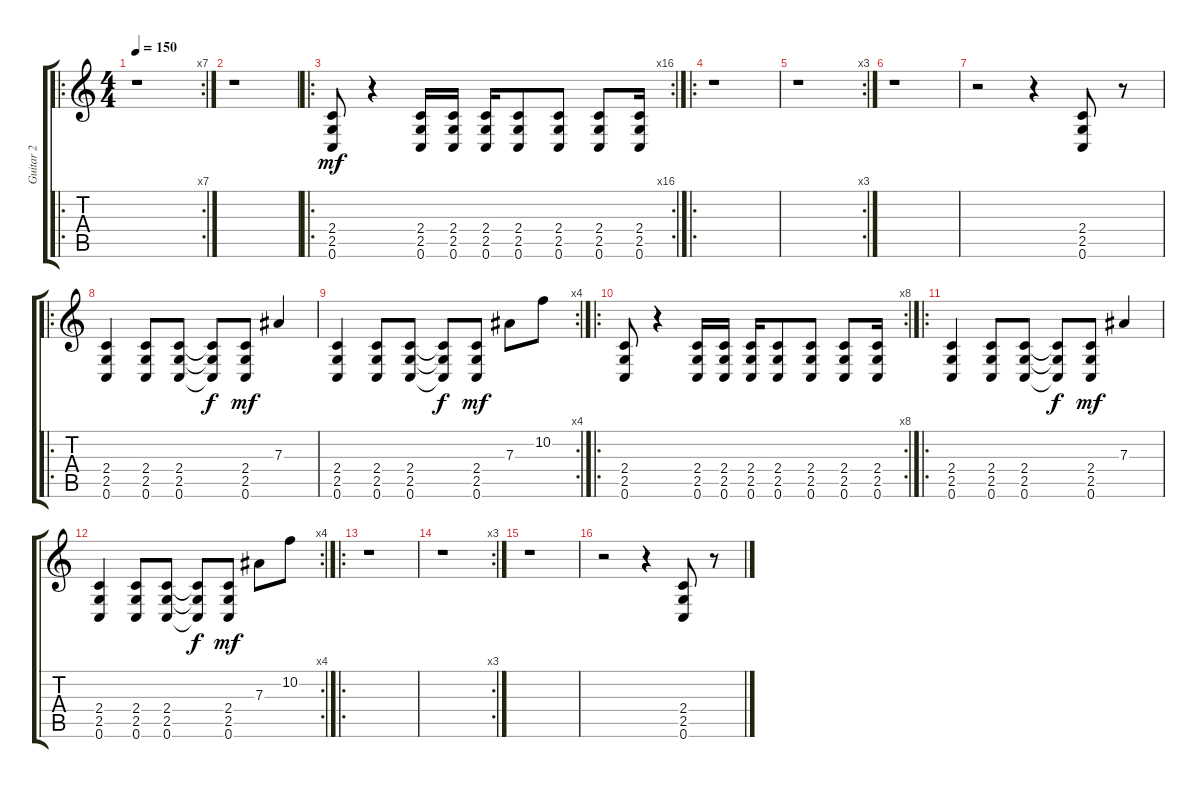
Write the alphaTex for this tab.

\track ("Guitar 2" "Guitar 2") {instrument overdrivenguitar}
\staff {score tabs}
\tuning (C4 G3 Eb3 Bb2 F2 C2) {hide}
\ro
\rc 7
\ts (4 4)
\tempo 150
\clef g2
\ks c
r.1{dy mf instrument overdrivenguitar} |
r.1 |
\ro
\rc 16
(2.4 2.5 0.6).8 r.4 (2.4 2.5 0.6).16 (2.4 2.5 0.6).16 (2.4 2.5 0.6).16 (2.4 2.5 0.6).8 (2.4 2.5 0.6).8 (2.4 2.5 0.6).8 (2.4 2.5 0.6).16 |
\ro
r.1 |
\rc 3
r.1 |
r.1 |
r.2 r.4 (2.4 2.5 0.6).8{volume 14} r.8 |
\ro
(2.4 2.5 0.6).4 (2.4 2.5 0.6).8 (2.4 2.5 0.6).8 (2.4{t} 2.5{t} 0.6{t}).8{dy f} (2.4 2.5 0.6).8{dy mf} 7.3.4 |
\rc 4
(2.4 2.5 0.6).4 (2.4 2.5 0.6).8 (2.4 2.5 0.6).8 (2.4{t} 2.5{t} 0.6{t}).8{dy f} (2.4 2.5 0.6).8{dy mf} 7.3.8 10.2.8 |
\ro
\rc 8
(2.4 2.5 0.6).8 r.4 (2.4 2.5 0.6).16 (2.4 2.5 0.6).16 (2.4 2.5 0.6).16 (2.4 2.5 0.6).8 (2.4 2.5 0.6).8 (2.4 2.5 0.6).8 (2.4 2.5 0.6).16 |
\ro
(2.4 2.5 0.6).4 (2.4 2.5 0.6).8 (2.4 2.5 0.6).8 (2.4{t} 2.5{t} 0.6{t}).8{dy f} (2.4 2.5 0.6).8{dy mf} 7.3.4 |
\rc 4
(2.4 2.5 0.6).4 (2.4 2.5 0.6).8 (2.4 2.5 0.6).8 (2.4{t} 2.5{t} 0.6{t}).8{dy f} (2.4 2.5 0.6).8{dy mf} 7.3.8 10.2.8 |
\ro
r.1 |
\rc 3
r.1 |
r.1 |
r.2 r.4 (2.4 2.5 0.6).8 r.8
